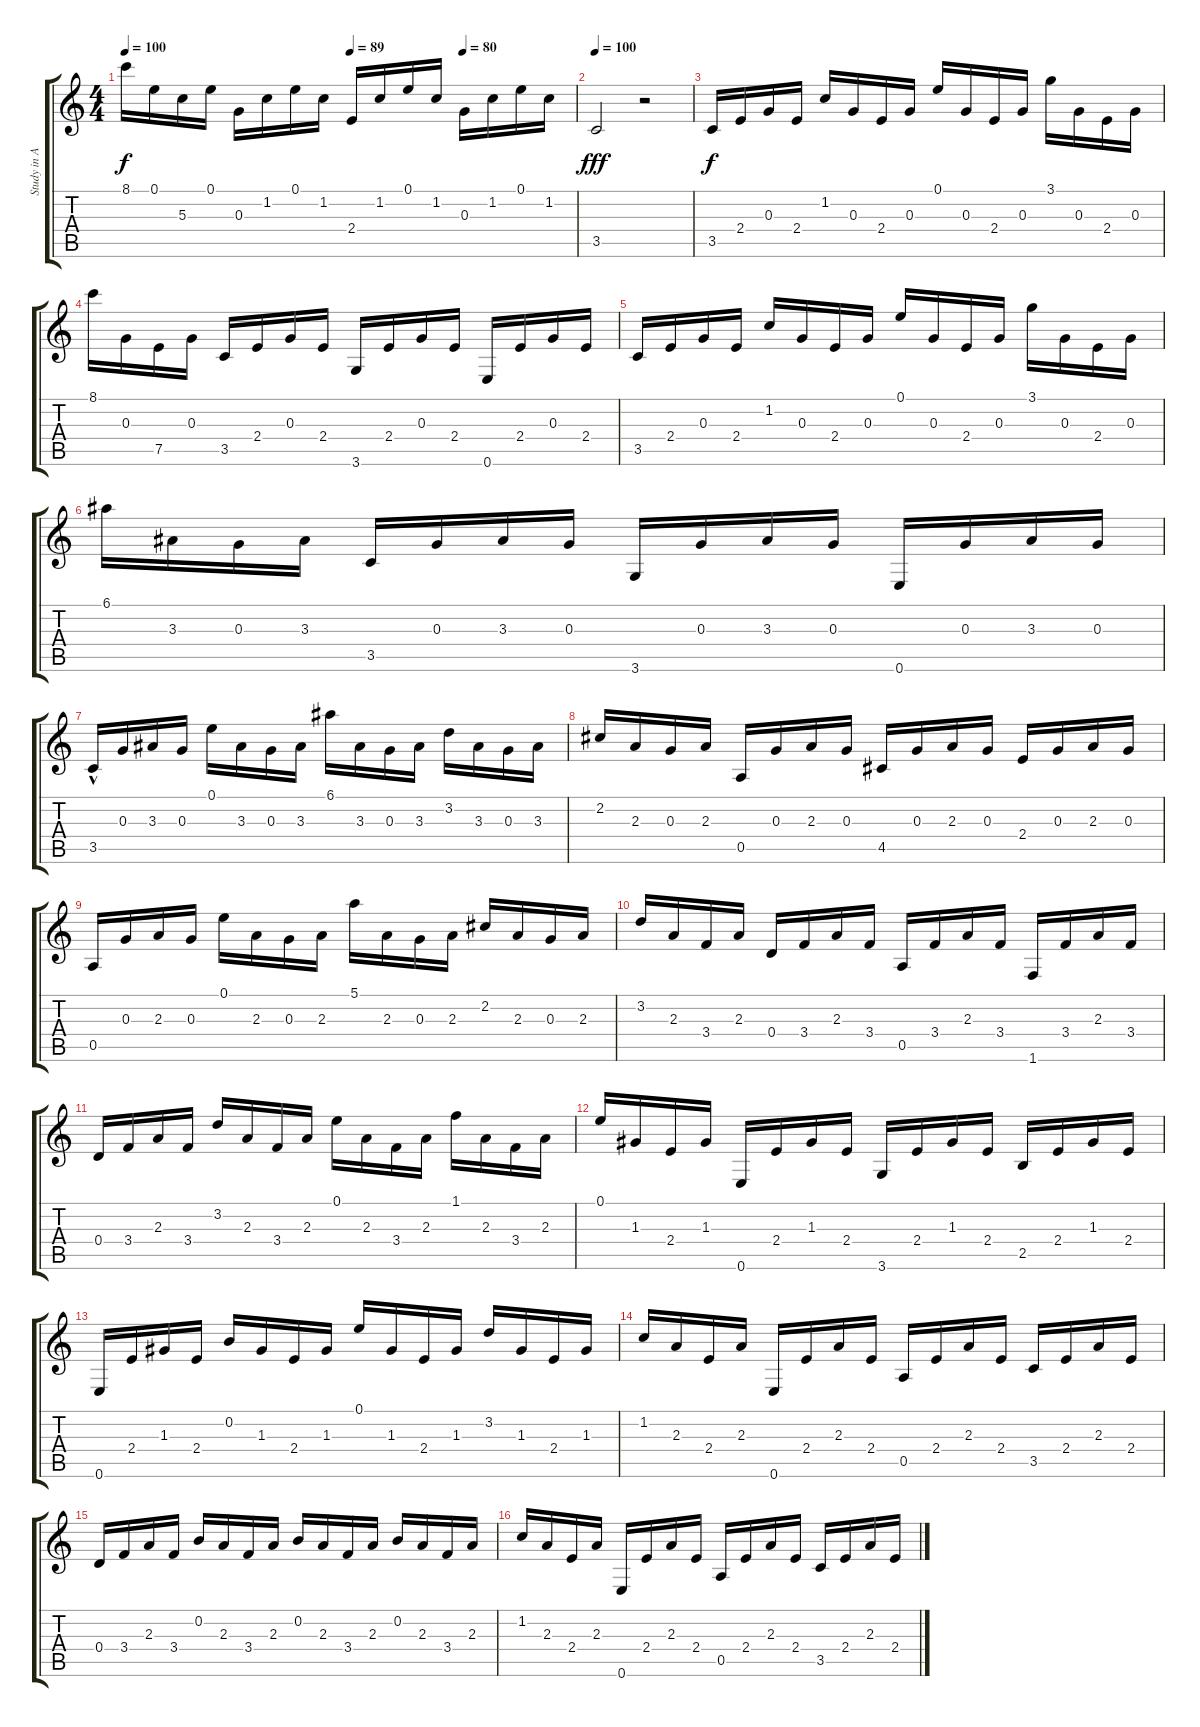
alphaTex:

\track ("Study in A min." "Study in A") {instrument acousticguitarnylon}
\staff {score tabs}
\tuning (E4 B3 G3 D3 A2 E2) {hide}
\ts (4 4)
\tempo 100
\tempo (89 0.5)
\tempo (80 0.75)
\clef g2
\ks c
8.1.16{dy f} 0.1.16 5.3.16 0.1.16 0.3.16 1.2.16 0.1.16 1.2.16 2.4.16 1.2.16 0.1.16 1.2.16 0.3.16 1.2.16 0.1.16 1.2.16 |
\tempo 100
3.5.2{dy fff} r.2 |
3.5.16{dy f} 2.4.16 0.3.16 2.4.16 1.2.16 0.3.16 2.4.16 0.3.16 0.1.16 0.3.16 2.4.16 0.3.16 3.1.16 0.3.16 2.4.16 0.3.16 |
8.1.16 0.3.16 7.5.16 0.3.16 3.5.16 2.4.16 0.3.16 2.4.16 3.6.16 2.4.16 0.3.16 2.4.16 0.6.16 2.4.16 0.3.16 2.4.16 |
3.5.16 2.4.16 0.3.16 2.4.16 1.2.16 0.3.16 2.4.16 0.3.16 0.1.16 0.3.16 2.4.16 0.3.16 3.1.16 0.3.16 2.4.16 0.3.16 |
6.1.16 3.3.16 0.3.16 3.3.16 3.5.16 0.3.16 3.3.16 0.3.16 3.6.16 0.3.16 3.3.16 0.3.16 0.6.16 0.3.16 3.3.16 0.3.16 |
3.5{hac}.16 0.3.16 3.3.16 0.3.16 0.1.16 3.3.16 0.3.16 3.3.16 6.1.16 3.3.16 0.3.16 3.3.16 3.2.16 3.3.16 0.3.16 3.3.16 |
2.2.16 2.3.16 0.3.16 2.3.16 0.5.16 0.3.16 2.3.16 0.3.16 4.5.16 0.3.16 2.3.16 0.3.16 2.4.16 0.3.16 2.3.16 0.3.16 |
0.5.16 0.3.16 2.3.16 0.3.16 0.1.16 2.3.16 0.3.16 2.3.16 5.1.16 2.3.16 0.3.16 2.3.16 2.2.16 2.3.16 0.3.16 2.3.16 |
3.2.16 2.3.16 3.4.16 2.3.16 0.4.16 3.4.16 2.3.16 3.4.16 0.5.16 3.4.16 2.3.16 3.4.16 1.6.16 3.4.16 2.3.16 3.4.16 |
0.4.16 3.4.16 2.3.16 3.4.16 3.2.16 2.3.16 3.4.16 2.3.16 0.1.16 2.3.16 3.4.16 2.3.16 1.1.16 2.3.16 3.4.16 2.3.16 |
0.1.16 1.3.16 2.4.16 1.3.16 0.6.16 2.4.16 1.3.16 2.4.16 3.6.16 2.4.16 1.3.16 2.4.16 2.5.16 2.4.16 1.3.16 2.4.16 |
0.6.16 2.4.16 1.3.16 2.4.16 0.2.16 1.3.16 2.4.16 1.3.16 0.1.16 1.3.16 2.4.16 1.3.16 3.2.16 1.3.16 2.4.16 1.3.16 |
1.2.16 2.3.16 2.4.16 2.3.16 0.6.16 2.4.16 2.3.16 2.4.16 0.5.16 2.4.16 2.3.16 2.4.16 3.5.16 2.4.16 2.3.16 2.4.16 |
0.4.16 3.4.16 2.3.16 3.4.16 0.2.16 2.3.16 3.4.16 2.3.16 0.2.16 2.3.16 3.4.16 2.3.16 0.2.16 2.3.16 3.4.16 2.3.16 |
1.2.16 2.3.16 2.4.16 2.3.16 0.6.16 2.4.16 2.3.16 2.4.16 0.5.16 2.4.16 2.3.16 2.4.16 3.5.16 2.4.16 2.3.16 2.4.16
